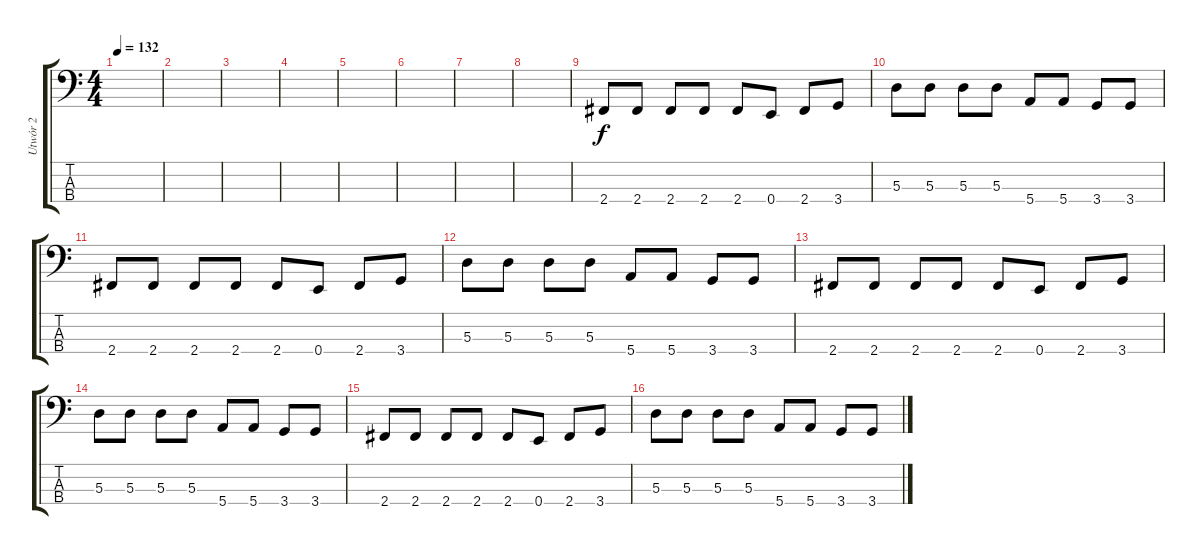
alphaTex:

\track ("Utwór 2" "Utwór 2") {instrument electricbasspick}
\staff {score tabs}
\tuning (G2 D2 A1 E1) {hide}
\ts (4 4)
\tempo 132
\clef f4
\ks c
|
|
|
|
|
|
|
|
2.4.8 2.4.8 2.4.8 2.4.8 2.4.8 0.4.8 2.4.8 3.4.8 |
5.3.8 5.3.8 5.3.8 5.3.8 5.4.8 5.4.8 3.4.8 3.4.8 |
2.4.8 2.4.8 2.4.8 2.4.8 2.4.8 0.4.8 2.4.8 3.4.8 |
5.3.8 5.3.8 5.3.8 5.3.8 5.4.8 5.4.8 3.4.8 3.4.8 |
2.4.8 2.4.8 2.4.8 2.4.8 2.4.8 0.4.8 2.4.8 3.4.8 |
5.3.8 5.3.8 5.3.8 5.3.8 5.4.8 5.4.8 3.4.8 3.4.8 |
2.4.8 2.4.8 2.4.8 2.4.8 2.4.8 0.4.8 2.4.8 3.4.8 |
5.3.8 5.3.8 5.3.8 5.3.8 5.4.8 5.4.8 3.4.8 3.4.8
